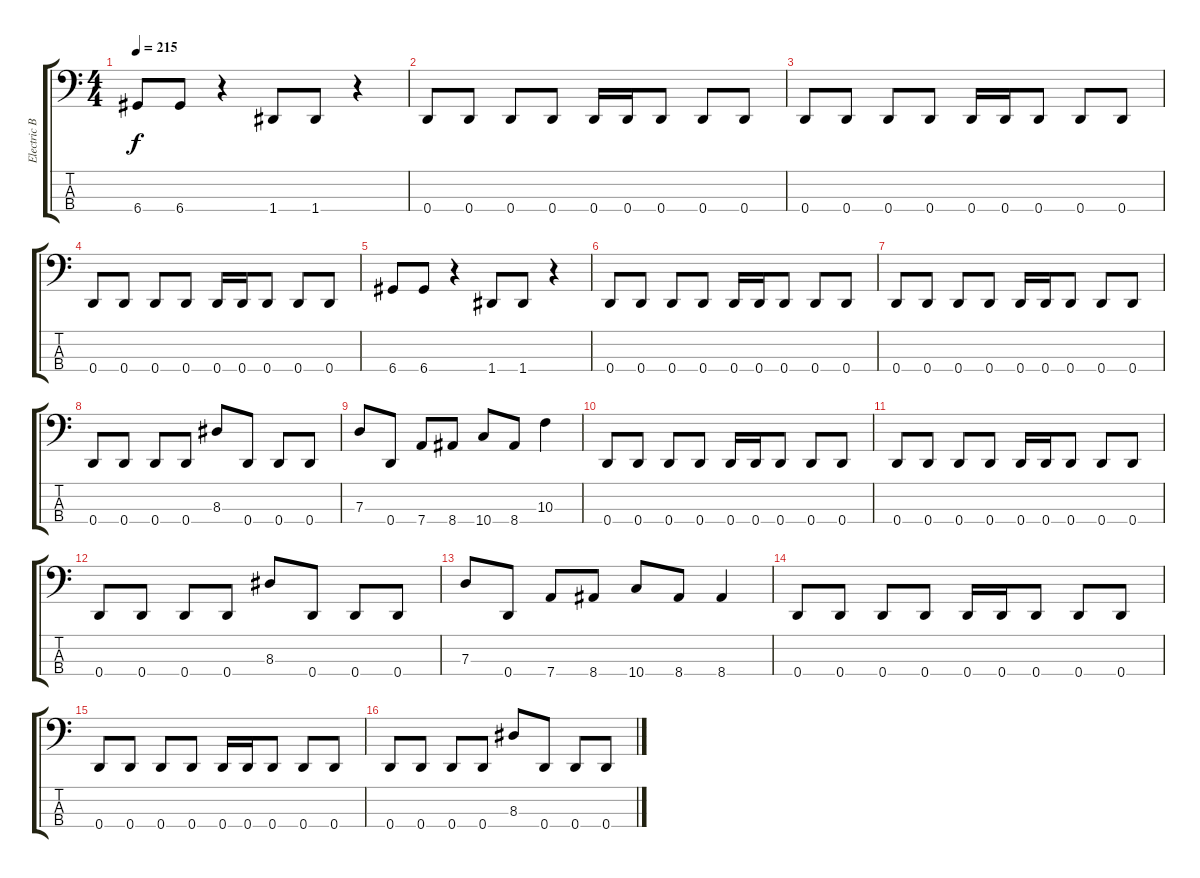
\track ("Electric Bass" "Electric B") {instrument electricbassfinger}
\staff {score tabs}
\tuning (F2 C2 G1 D1) {hide}
\ts (4 4)
\tempo 215
\clef f4
\ks c
6.4.8{dy f} 6.4.8 r.4 1.4.8 1.4.8 r.4 |
0.4.8 0.4.8 0.4.8 0.4.8 0.4.16 0.4.16 0.4.8 0.4.8 0.4.8 |
0.4.8 0.4.8 0.4.8 0.4.8 0.4.16 0.4.16 0.4.8 0.4.8 0.4.8 |
0.4.8 0.4.8 0.4.8 0.4.8 0.4.16 0.4.16 0.4.8 0.4.8 0.4.8 |
6.4.8 6.4.8 r.4 1.4.8 1.4.8 r.4 |
0.4.8 0.4.8 0.4.8 0.4.8 0.4.16 0.4.16 0.4.8 0.4.8 0.4.8 |
0.4.8 0.4.8 0.4.8 0.4.8 0.4.16 0.4.16 0.4.8 0.4.8 0.4.8 |
0.4.8 0.4.8 0.4.8 0.4.8 8.3.8 0.4.8 0.4.8 0.4.8 |
7.3.8 0.4.8 7.4.8 8.4.8 10.4.8 8.4.8 10.3.4 |
0.4.8 0.4.8 0.4.8 0.4.8 0.4.16 0.4.16 0.4.8 0.4.8 0.4.8 |
0.4.8 0.4.8 0.4.8 0.4.8 0.4.16 0.4.16 0.4.8 0.4.8 0.4.8 |
0.4.8 0.4.8 0.4.8 0.4.8 8.3.8 0.4.8 0.4.8 0.4.8 |
7.3.8 0.4.8 7.4.8 8.4.8 10.4.8 8.4.8 8.4.4 |
0.4.8 0.4.8 0.4.8 0.4.8 0.4.16 0.4.16 0.4.8 0.4.8 0.4.8 |
0.4.8 0.4.8 0.4.8 0.4.8 0.4.16 0.4.16 0.4.8 0.4.8 0.4.8 |
0.4.8 0.4.8 0.4.8 0.4.8 8.3.8 0.4.8 0.4.8 0.4.8
